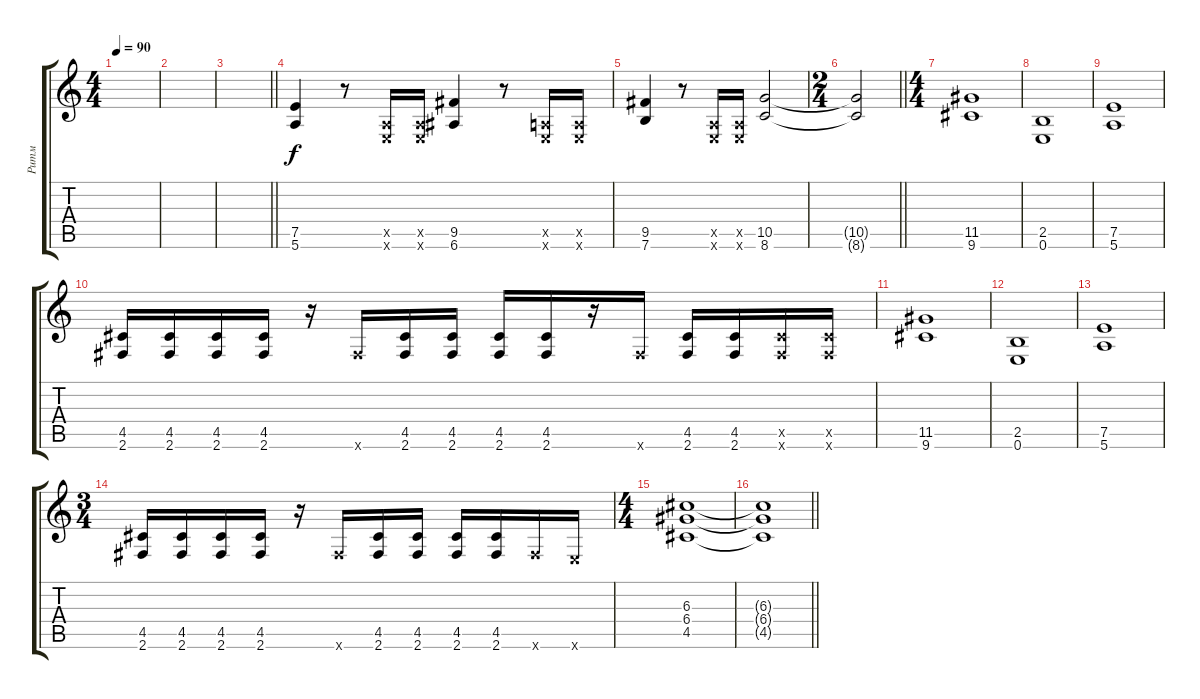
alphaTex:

\track ("Ритм" "Ритм") {instrument distortionguitar}
\staff {score tabs}
\tuning (E4 B3 G3 D3 A2 E2) {hide}
\ts (4 4)
\tempo 90
\clef g2
\ks c
|
|
\barLineRight lightlight
|
(7.5 5.6).4 r.8 (0.5{x} 0.6{x}).16 (0.5{x} 0.6{x}).16 (9.5 6.6).4 r.8 (0.5{x} 0.6{x}).16 (0.5{x} 0.6{x}).16 |
(9.5 7.6).4 r.8 (0.5{x} 0.6{x}).16 (0.5{x} 0.6{x}).16 (10.5 8.6).2 |
\ts (2 4)
\barLineRight lightlight
(10.5{t} 8.6{t}).2 |
\ts (4 4)
(11.5 9.6).1 |
(2.5 0.6).1 |
(7.5 5.6).1 |
(4.5 2.6).16 (4.5 2.6).16 (4.5 2.6).16 (4.5 2.6).16 r.16 2.6{x}.16 (4.5 2.6).16 (4.5 2.6).16 (4.5 2.6).16 (4.5 2.6).16 r.16 2.6{x}.16 (4.5 2.6).16 (4.5 2.6).16 (4.5{x} 2.6{x}).16 (4.5{x} 2.6{x}).16 |
(11.5 9.6).1 |
(2.5 0.6).1 |
(7.5 5.6).1 |
\ts (3 4)
(4.5 2.6).16 (4.5 2.6).16 (4.5 2.6).16 (4.5 2.6).16 r.16 2.6{x}.16 (4.5 2.6).16 (4.5 2.6).16 (4.5 2.6).16 (4.5 2.6).16 2.6{x}.16 0.6{x}.16 |
\ts (4 4)
(6.3 6.4 4.5).1 |
\barLineRight lightlight
(6.3{t} 6.4{t} 4.5{t}).1
